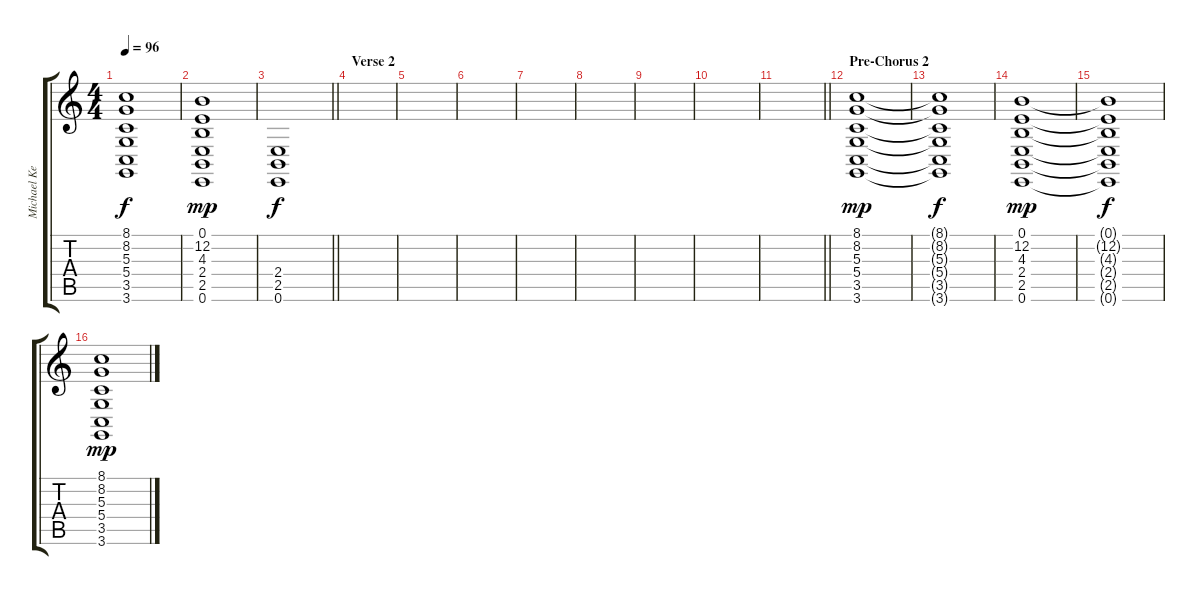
\track ("Michael Kenny" "Michael Ke") {instrument choiraahs}
\staff {score tabs}
\tuning (E4 B3 G3 D3 A2 E2) {hide}
\ts (4 4)
\tempo 96
\clef g2
\ks c
(8.1{t} 8.2{t} 5.3{t} 5.4{t} 3.5{t} 3.6{t}).1{dy f} |
(0.1 12.2 4.3 2.4 2.5 0.6).1{dy mp} |
\barLineRight lightlight
(2.4 2.5 0.6).1{dy f} |
\section ("" "Verse 2")
|
|
|
|
|
|
|
\barLineRight lightlight
|
\section ("" "Pre-Chorus 2")
(8.1 8.2 5.3 5.4 3.5 3.6).1{dy mp} |
(8.1{t} 8.2{t} 5.3{t} 5.4{t} 3.5{t} 3.6{t}).1{dy f} |
(0.1 12.2 4.3 2.4 2.5 0.6).1{dy mp} |
(0.1{t} 12.2{t} 4.3{t} 2.4{t} 2.5{t} 0.6{t}).1{dy f} |
(8.1 8.2 5.3 5.4 3.5 3.6).1{dy mp}
